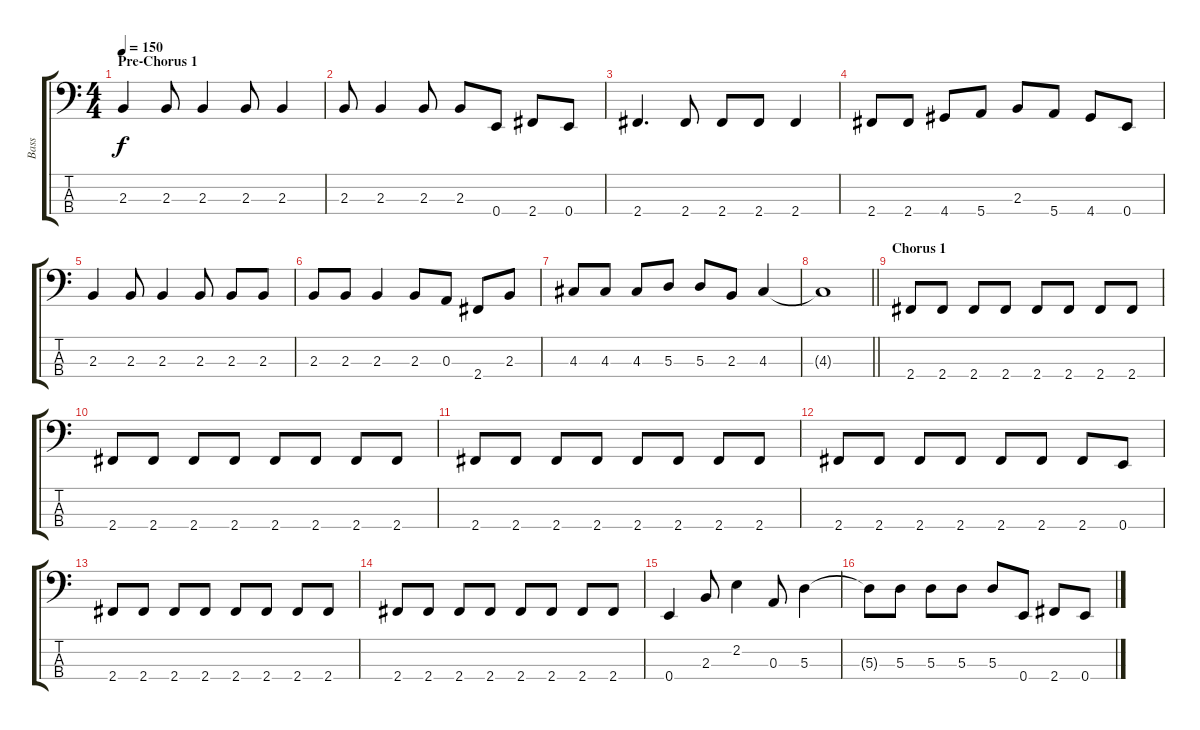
\track ("Bass" "Bass") {instrument electricbassfinger}
\staff {score tabs}
\tuning (G2 D2 A1 E1) {hide}
\ts (4 4)
\section ("" "Pre-Chorus 1")
\tempo 150
\clef f4
\ks c
2.3.4{dy f} 2.3.8 2.3.4 2.3.8 2.3.4 |
2.3.8 2.3.4 2.3.8 2.3.8 0.4.8 2.4.8 0.4.8 |
2.4.4{d} 2.4.8 2.4.8 2.4.8 2.4.4 |
2.4.8 2.4.8 4.4.8 5.4.8 2.3.8 5.4.8 4.4.8 0.4.8 |
2.3.4 2.3.8 2.3.4 2.3.8 2.3.8 2.3.8 |
2.3.8 2.3.8 2.3.4 2.3.8 0.3.8 2.4.8 2.3.8 |
4.3.8 4.3.8 4.3.8 5.3.8 5.3.8 2.3.8 4.3.4 |
\barLineRight lightlight
4.3{t}.1 |
\section ("" "Chorus 1")
2.4.8 2.4.8 2.4.8 2.4.8 2.4.8 2.4.8 2.4.8 2.4.8 |
2.4.8 2.4.8 2.4.8 2.4.8 2.4.8 2.4.8 2.4.8 2.4.8 |
2.4.8 2.4.8 2.4.8 2.4.8 2.4.8 2.4.8 2.4.8 2.4.8 |
2.4.8 2.4.8 2.4.8 2.4.8 2.4.8 2.4.8 2.4.8 0.4.8 |
2.4.8 2.4.8 2.4.8 2.4.8 2.4.8 2.4.8 2.4.8 2.4.8 |
2.4.8 2.4.8 2.4.8 2.4.8 2.4.8 2.4.8 2.4.8 2.4.8 |
0.4.4 2.3.8 2.2.4 0.3.8 5.3.4 |
5.3{t}.8 5.3.8 5.3.8 5.3.8 5.3.8 0.4.8 2.4.8 0.4.8
